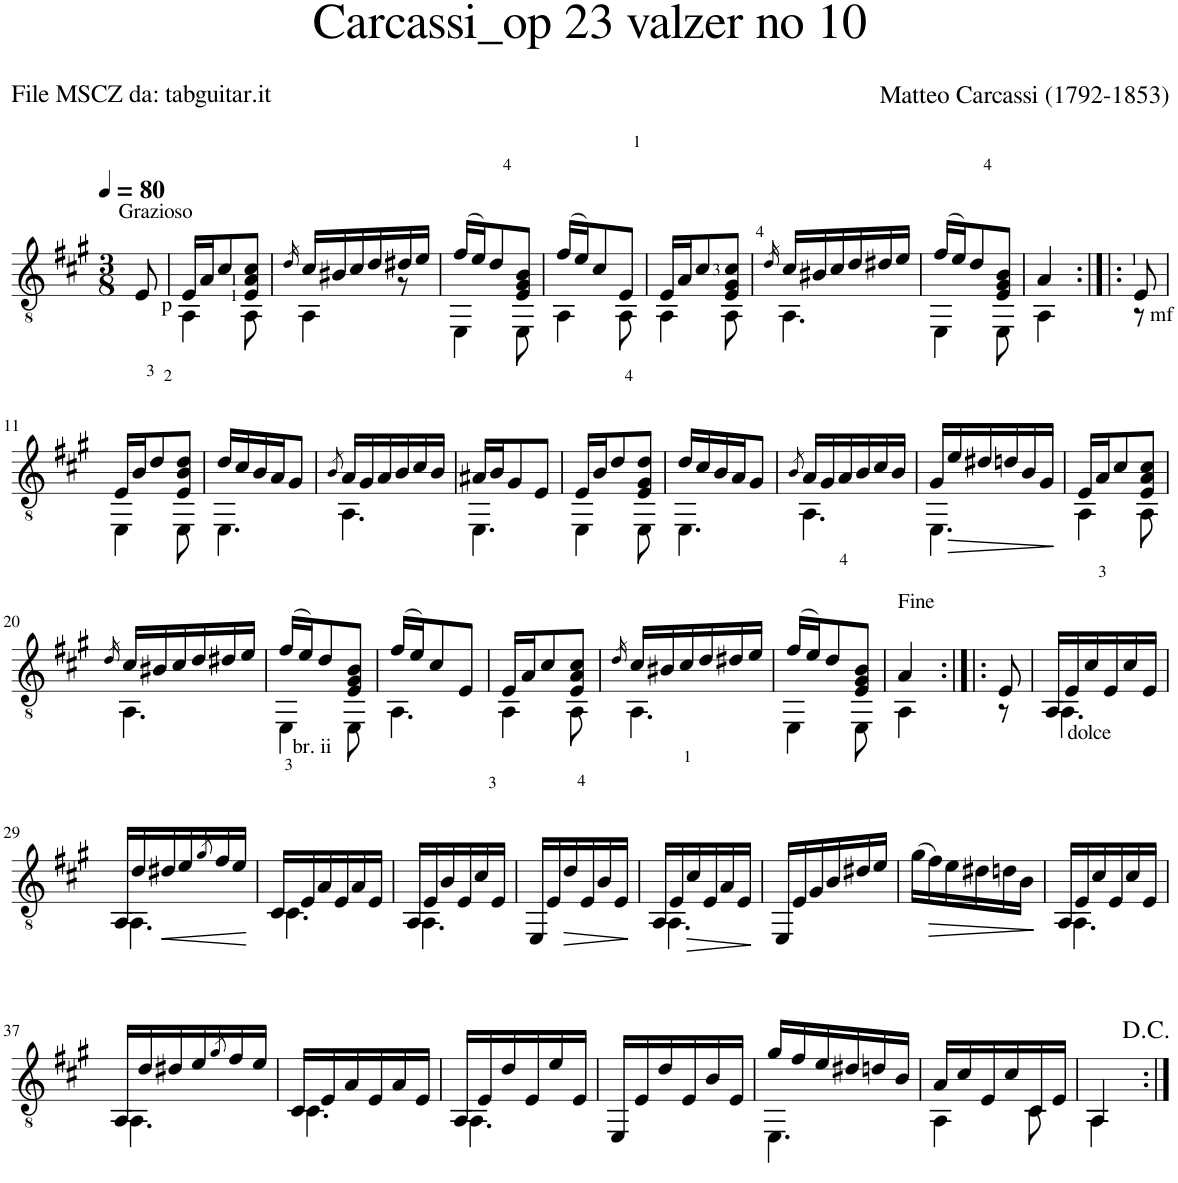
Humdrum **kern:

**kern	**dynam
*part1	*part1
*staff1	*staff1
*I"Guitar	*
*I'Guit.	*
*clefGv2	*
*k[f#c#g#]	*
*M3/8	*
*MM80	*
=1	=1
!LO:TX:a:t=Grazioso	!
8E/	.
=2	=2
*^	*
!LO:TX:b:t=p	!	!
16E/LL	4AA\	.
16A/J	.	.
8c#/	.	.
8E/ 8A/ 8c#/J	8AA\	.
=3	=3	=3
16qd/	.	.
16c#/LL	4AA\	.
16B#X/	.	.
16c#/	.	.
16d/	.	.
16d#X/	8r	.
16e/JJ	.	.
=4	=4	=4
(16f#/LL	4EE\	.
16e/J)	.	.
8d/	.	.
8E/ 8G#/ 8B/J	8EE\	.
=5	=5	=5
(16f#/LL	4AA\	.
16e/J)	.	.
8c#/	.	.
8E/J	8AA\	.
=6	=6	=6
16E/LL	4AA\	.
16A/J	.	.
8c#/	.	.
8E/ 8G#/ 8c#/J	8AA\	.
=7	=7	=7
16qd/	.	.
16c#/LL	4.AA\	.
16B#X/	.	.
16c#/	.	.
16d/	.	.
16d#X/	.	.
16e/JJ	.	.
=8	=8	=8
(16f#/LL	4EE\	.
16e/J)	.	.
8d/	.	.
8E/ 8G#/ 8B/J	8EE\	.
=9	=9	=9
4A/	4AA\	.
=10:|!|:	=10:|!|:	=10:|!|:
!LO:TX:b:t=mf	!	!
8E/	8r	.
!!LO:LB:g=z	!!
=11	=11	=11
16E/LL	4EE\	.
16B/J	.	.
8d/	.	.
8E/ 8B/ 8d/J	8EE\	.
=12	=12	=12
16d/LL	4.EE\	.
16c#/	.	.
16B/	.	.
16A/J	.	.
8G#/J	.	.
=13	=13	=13
8qB/	.	.
16A/LL	4.AA\	.
16G#/	.	.
16A/	.	.
16B/	.	.
16c#/	.	.
16B/JJ	.	.
=14	=14	=14
16A#X/LL	4.EE\	.
16B/J	.	.
8G#/	.	.
8E/J	.	.
=15	=15	=15
16E/LL	4EE\	.
16B/J	.	.
8d/	.	.
8E/ 8G#/ 8d/J	8EE\	.
=16	=16	=16
16d/LL	4.EE\	.
16c#/	.	.
16B/	.	.
16A/J	.	.
8G#/J	.	.
=17	=17	=17
8qB/	.	.
16A/LL	4.AA\	.
16G#/	.	.
16A/	.	.
16B/	.	.
16c#/	.	.
16B/JJ	.	.
=18	=18	=18
16G#/LL	4.EE\	.
!	!	!LO:HP:b
16e/	.	>
16d#X/	.	.
16dn/	.	.
16B/	.	.
16G#/JJ	.	.
*v	*v	*
.	]
=19	=19
*^	*
16E/LL	4AA\	.
16A/J	.	.
8c#/	.	.
8E/ 8A/ 8c#/J	8AA\	.
!!LO:LB:g=z	!!
=20	=20	=20
16qd/	.	.
16c#/LL	4.AA\	.
16B#X/	.	.
16c#/	.	.
16d/	.	.
16d#X/	.	.
16e/JJ	.	.
=21	=21	=21
(16f#/LL	4EE\	.
16e/J)	.	.
8d/	.	.
8E/ 8G#/ 8B/J	8EE\	.
=22	=22	=22
(16f#/LL	4.AA\	.
16e/J)	.	.
8c#/	.	.
8E/J	.	.
=23	=23	=23
16E/LL	4AA\	.
16A/J	.	.
8c#/	.	.
8E/ 8A/ 8c#/J	8AA\	.
=24	=24	=24
16qd/	.	.
16c#/LL	4.AA\	.
16B#X/	.	.
16c#/	.	.
16d/	.	.
16d#X/	.	.
16e/JJ	.	.
=25	=25	=25
(16f#/LL	4EE\	.
16e/J)	.	.
8d/	.	.
8E/ 8G#/ 8B/J	8EE\	.
=26	=26	=26
4A/	4AA\	.
=27:|!|:	=27:|!|:	=27:|!|:
8E/	8r	.
=28	=28	=28
16AA/LL	4.AA\	.
!LO:TX:b:t=dolce	!	!
16E/	.	.
16c#/	.	.
16E/	.	.
16c#/	.	.
16E/JJ	.	.
!!LO:LB:g=z	!!
=29	=29	=29
16AA/LL	4.AA\	.
16d/	.	.
!	!	!LO:HP:b
16d#X/	.	<
16e/	.	.
8qg#/	.	.
16f#/	.	.
16e/JJ	.	.
*v	*v	*
.	[
=30	=30
*^	*
!LO:TX:a:t=br. ii	!	!
16C#/LL	4.C#\	.
16E/	.	.
16A/	.	.
16E/	.	.
16A/	.	.
16E/JJ	.	.
=31	=31	=31
16AA/LL	4.AA\	.
16E/	.	.
16B/	.	.
16E/	.	.
16c#/	.	.
16E/JJ	.	.
*v	*v	*
=32	=32
16EE/LL	.
16E/	.
!	!LO:HP:b
16d/	>
16E/	.
16B/	.
16E/JJ	.
.	]
=33	=33
*^	*
16AA/LL	4.AA\	.
16E/	.	.
!	!	!LO:HP:b
16c#/	.	>
16E/	.	.
16A/	.	.
16E/JJ	.	.
*v	*v	*
.	]
=34	=34
16EE/LL	.
16E/	.
16G#/	.
16B/	.
16d#X/	.
16e/JJ	.
=35	=35
(16g#\LL	.
!	!LO:HP:b
16f#\)	>
16e\	.
16d#X\	.
16dn\	.
16B\JJ	.
.	]
=36	=36
*^	*
16AA/LL	4.AA\	.
16E/	.	.
16c#/	.	.
16E/	.	.
16c#/	.	.
16E/JJ	.	.
!!LO:LB:g=z	!!
=37	=37	=37
16AA/LL	4.AA\	.
16d/	.	.
16d#X/	.	.
16e/	.	.
8qg#/	.	.
16f#/	.	.
16e/JJ	.	.
=38	=38	=38
16C#/LL	4.C#\	.
16E/	.	.
16A/	.	.
16E/	.	.
16A/	.	.
16E/JJ	.	.
=39	=39	=39
16AA/LL	4.AA\	.
16E/	.	.
16d/	.	.
16E/	.	.
16e/	.	.
16E/JJ	.	.
*v	*v	*
=40	=40
16EE/LL	.
16E/	.
16d/	.
16E/	.
16B/	.
16E/JJ	.
=41	=41
*^	*
16g#/LL	4.EE\	.
16f#/	.	.
16e/	.	.
16d#X/	.	.
16dn/	.	.
16B/JJ	.	.
=42	=42	=42
16A/LL	4AA\	.
16c#/	.	.
16E/	.	.
16c#/	.	.
16C#/	8C#\	.
16E/JJ	.	.
=43	=43	=43
4AA/	4AA\	.
*v	*v	*
=:|!	=:|!
*-	*-
